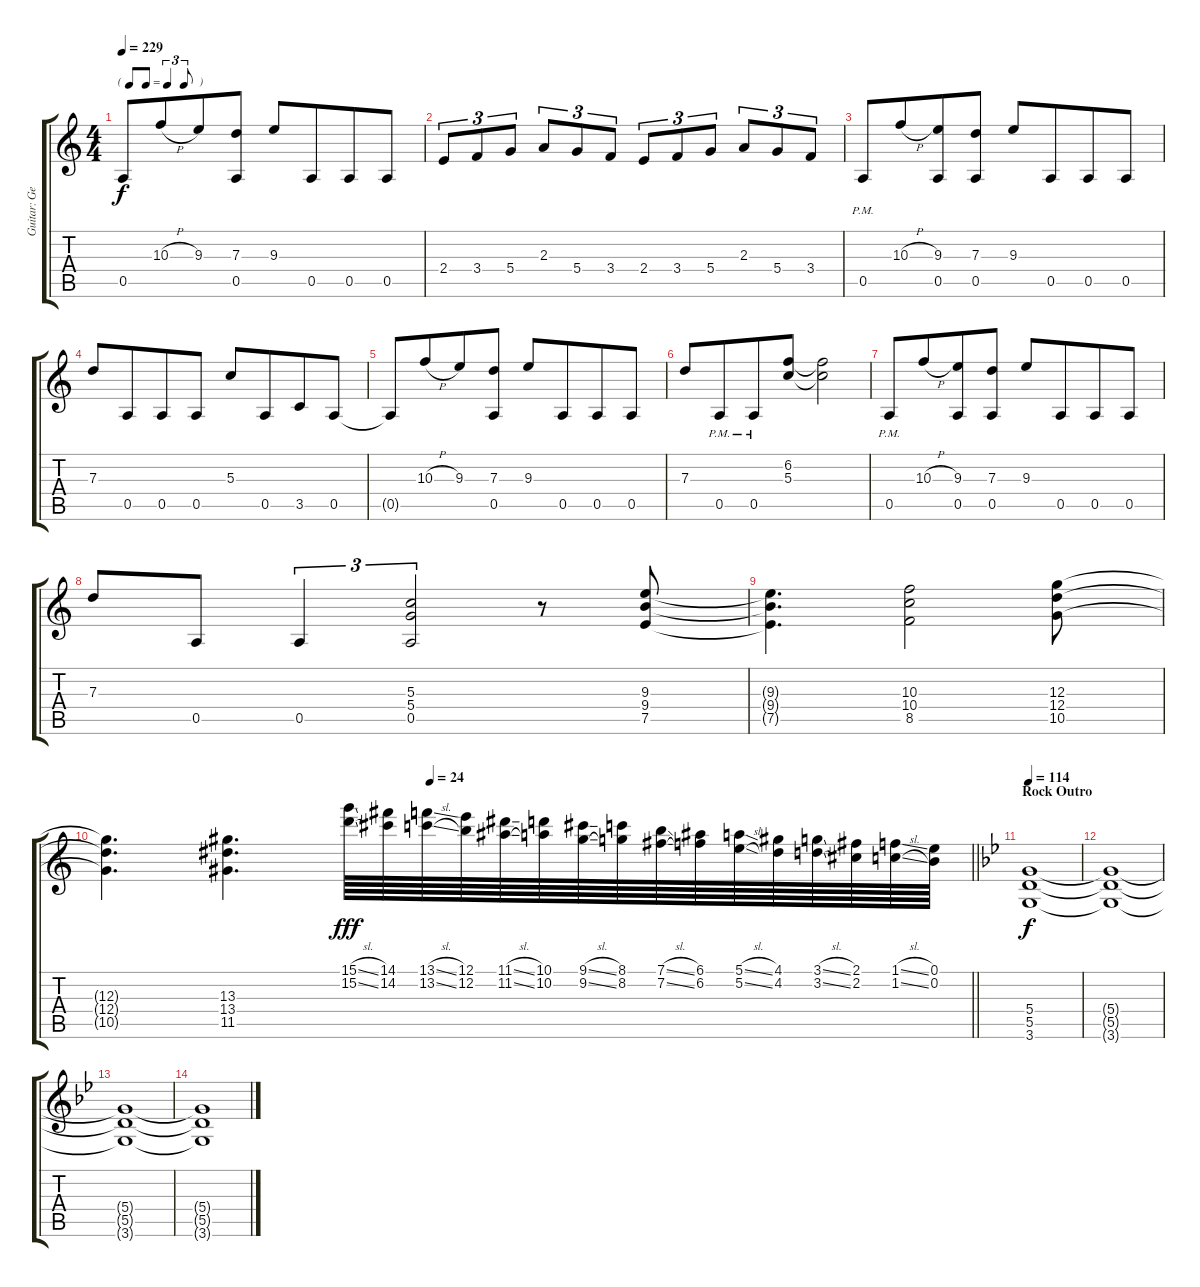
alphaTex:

\track ("Guitar: George" "Guitar: Ge") {instrument distortionguitar}
\staff {score tabs}
\tuning (E4 B3 G3 D3 A2 E2) {hide}
\ts (4 4)
\tf triplet8th
\tempo 229
\clef g2
\ks c
0.5{t}.8{dy f} 10.3{h}.8{beam merge} 9.3.8 (7.3 0.5).8 9.3.8 0.5.8{beam merge} 0.5.8 0.5.8 |
2.4.8{tu (3 2)} 3.4.8{tu (3 2)} 5.4.8{tu (3 2)} 2.3.8{tu (3 2)} 5.4.8{tu (3 2)} 3.4.8{tu (3 2)} 2.4.8{tu (3 2)} 3.4.8{tu (3 2)} 5.4.8{tu (3 2)} 2.3.8{tu (3 2)} 5.4.8{tu (3 2)} 3.4.8{tu (3 2)} |
0.5{pm}.8 10.3{h}.8{beam merge} (9.3 0.5).8 (7.3 0.5).8 9.3.8 0.5.8{beam merge} 0.5.8 0.5.8 |
7.3.8 0.5.8{beam merge} 0.5.8 0.5.8 5.3.8 0.5.8{beam merge} 3.5.8 0.5.8 |
0.5{t}.8 10.3{h}.8{beam merge} 9.3.8 (7.3 0.5).8 9.3.8 0.5.8{beam merge} 0.5.8 0.5.8 |
7.3.8 0.5{pm}.8{beam merge} 0.5{pm}.8 (6.2 5.3).8 (6.2{t} 5.3{t}).2 |
0.5{pm}.8 10.3{h}.8{beam merge} (9.3 0.5).8 (7.3 0.5).8 9.3.8 0.5.8{beam merge} 0.5.8 0.5.8 |
7.3.8 0.5.8{beam merge} 0.5.4{tu (3 2)} (5.3 5.4 0.5).2{tu (3 2)} r.8 (9.3 9.4 7.5).8 |
(9.3{t} 9.4{t} 7.5{t}).4{d beam merge} (10.3 10.4 8.5).2 (12.3 12.4 10.5).8 |
\tempo (24 0.375)
\barLineRight lightlight
(12.3{t} 12.4{t} 10.5{t}).4{d} (13.3 13.4 11.5).4{d} (15.1{sl} 15.2{sl}).64{dy fff instrument guitarfretnoise} (14.1 14.2).64 (13.1{sl} 13.2{sl}).64 (12.1 12.2).64 (11.1{sl} 11.2{sl}).64 (10.1 10.2).64 (9.1{sl} 9.2{sl}).64 (8.1 8.2).64 (7.1{sl} 7.2{sl}).64 (6.1 6.2).64 (5.1{sl} 5.2{sl}).64 (4.1 4.2).64 (3.1{sl} 3.2{sl}).64 (2.1 2.2).64 (1.1{sl} 1.2{sl}).64 (0.1 0.2).64 |
\section ("" "Rock Outro")
\tempo 114
\ks bb
(5.4 5.5 3.6).1{dy f} |
(5.4{t} 5.5{t} 3.6{t}).1 |
(5.4{t} 5.5{t} 3.6{t}).1 |
(5.4{t} 5.5{t} 3.6{t}).1
